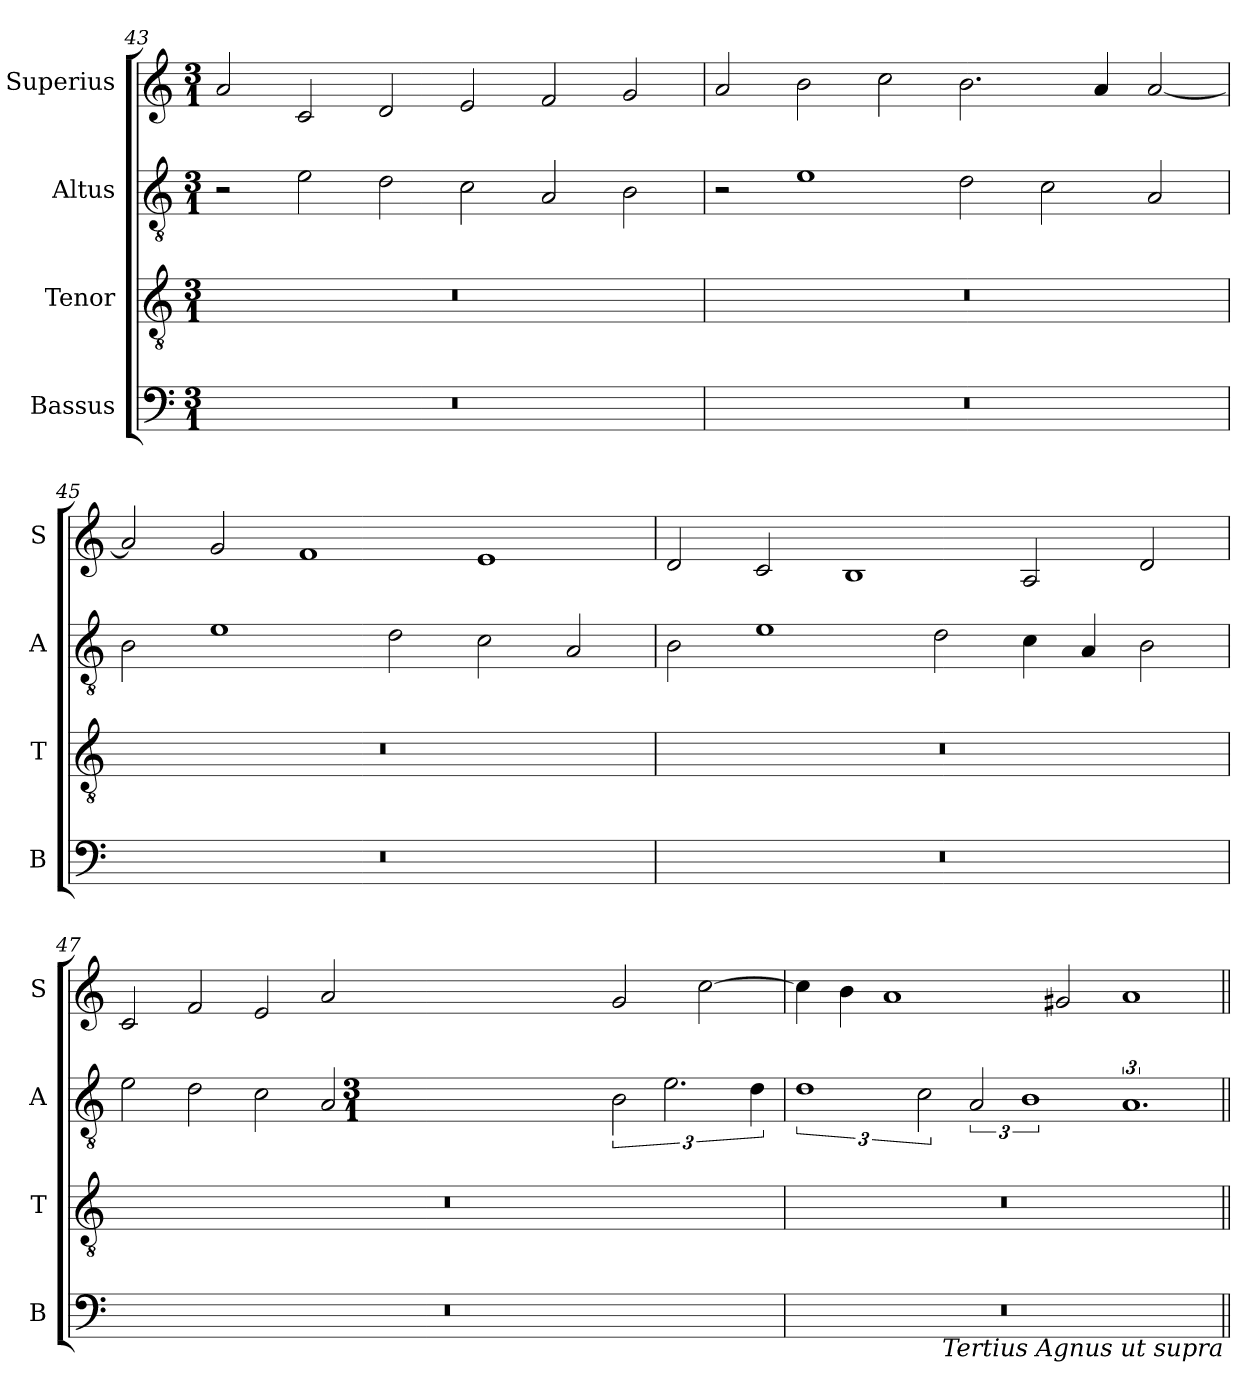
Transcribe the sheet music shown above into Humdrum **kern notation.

**kern	**kern	**kern	**kern
*part4	*part3	*part2	*part1
*staff4	*staff3	*staff2	*staff1
*I"Bassus	*I"Tenor	*I"Altus	*I"Superius
*I'B	*I'T	*I'A	*I'S
*clefF4	*clefGv2	*clefGv2	*clefG2
*k[]	*k[]	*k[]	*k[]
*M3/1	*M3/1	*M3/1	*M3/1
=43	=43	=43	=43
0.r	0.r	2r	2a/
.	.	2e\	2c/
.	.	2d\	2d/
.	.	2c\	2e/
.	.	2A/	2f/
.	.	2B\	2g/
=44	=44	=44	=44
0.r	0.r	2r	2a/
.	.	1e	2b\
.	.	.	2cc\
.	.	2d\	2.b\
.	.	2c\	.
.	.	.	4a/
.	.	2A/	[2a/
=45	=45	=45	=45
0.r	0.r	2B\	2a/]
.	.	1e	2g/
.	.	.	1f
.	.	2d\	.
.	.	2c\	1e
.	.	2A/	.
=46	=46	=46	=46
0.r	0.r	2B\	2d/
.	.	1e	2c/
.	.	.	1B
.	.	2d\	.
.	.	4c\	2A/
.	.	4A/	.
.	.	2B\	2d/
=47	=47	=47	=47
0.r	0.r	2e\	2c/
.	.	2d\	2f/
.	.	2c\	2e/
.	.	2A/	2a/
*	*	*M3/1	*
.	.	3B\	2g/
.	.	3.e\	.
.	.	.	[2cc\
.	.	6d\	.
=48	=48	=48	=48
0.r	0.r	3%2d	4cc\]
.	.	.	4b\
.	.	.	1a
.	.	3c\	.
.	.	3A/	.
.	.	3%2B	.
.	.	.	2g#X/
.	.	3%2.A	1a
!LO:TX:b:i:rj:t=Tertius Agnus ut supra	!	!	!
=||	=||	=||	=||
*-	*-	*-	*-
